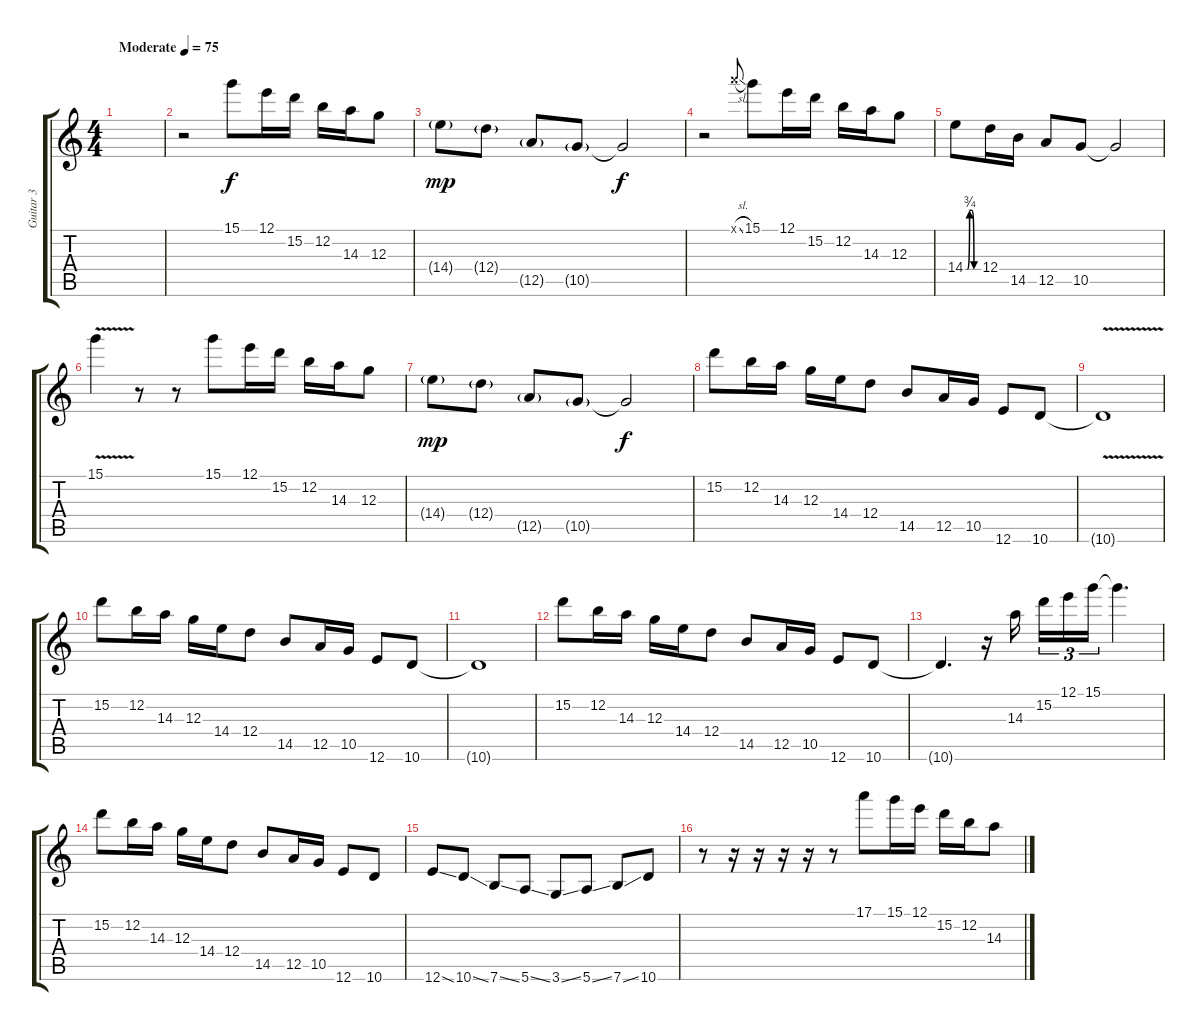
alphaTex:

\track ("Guitar 3" "Guitar 3") {instrument overdrivenguitar}
\staff {score tabs}
\tuning (E4 B3 G3 D3 A2 E2) {hide}
\ts (4 4)
\tempo (75 "Moderate")
\clef g2
\ks c
|
r.2 15.1.8 12.1.16 15.2.16 12.2.16 14.3.16 12.3.8 |
14.4{g}.8{dy mp} 12.4{g}.8 12.5{g}.8 10.5{g}.8 10.5{t}.2{dy f} |
r.2 17.1{sl x}.8{gr onbeat} 15.1.8 12.1.16 15.2.16 12.2.16 14.3.16 12.3.8 |
14.4{be (custom 0 0 10 0 20 3 30 3 40 0 60 0)}.8 12.4.16 14.5.16 12.5.8 10.5.8 10.5{t}.2 |
15.1{v}.4 r.8 r.8 15.1.8 12.1.16 15.2.16 12.2.16 14.3.16 12.3.8 |
14.4{g}.8{dy mp} 12.4{g}.8 12.5{g}.8 10.5{g}.8 10.5{t}.2{dy f} |
15.2.8 12.2.16 14.3.16 12.3.16 14.4.16 12.4.8 14.5.8 12.5.16 10.5.16 12.6.8 10.6.8 |
10.6{v t}.1 |
15.2.8 12.2.16 14.3.16 12.3.16 14.4.16 12.4.8 14.5.8 12.5.16 10.5.16 12.6.8 10.6.8 |
10.6{t}.1 |
15.2.8 12.2.16 14.3.16 12.3.16 14.4.16 12.4.8 14.5.8 12.5.16 10.5.16 12.6.8 10.6.8 |
10.6{t}.4{d} r.16 14.3.16 15.2.16{tu (3 2)} 12.1.16{tu (3 2)} 15.1.16{tu (3 2)} 15.1{t}.4{d} |
15.2.8 12.2.16 14.3.16 12.3.16 14.4.16 12.4.8 14.5.8 12.5.16 10.5.16 12.6.8 10.6.8 |
12.6{ss}.8 10.6{ss}.8 7.6{ss}.8 5.6{ss}.8 3.6{ss}.8 5.6{ss}.8 7.6{ss}.8 10.6.8 |
r.8 r.16 r.16 r.16 r.16 r.8 17.1.8 15.1.16 12.1.16 15.2.16 12.2.16 14.3.8
